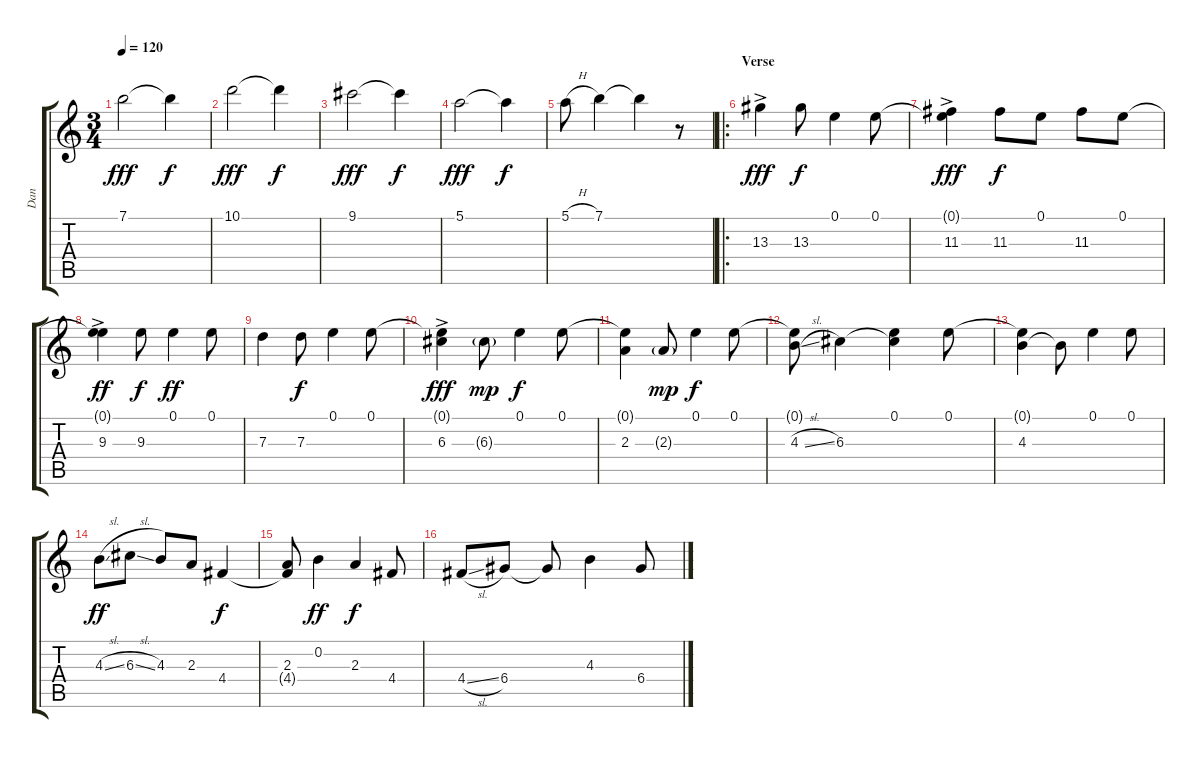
\track ("Dan" "Dan") {instrument acousticguitarsteel}
\staff {score tabs}
\tuning (E4 B3 G3 D3 A2 E2) {hide}
\ts (3 4)
\tempo 120
\clef g2
\ks c
7.1.2{dy fff} 7.1{t}.4{dy f} |
10.1.2{dy fff} 10.1{t}.4{dy f} |
9.1.2{dy fff} 9.1{t}.4{dy f} |
5.1.2{dy fff} 5.1{t}.4{dy f} |
5.1{h}.8 7.1.4 7.1{t}.4 r.8 |
\ro
\section ("" "Verse")
13.3{ac}.4{dy fff} 13.3.8{dy f} 0.1.4 0.1.8 |
(0.1{t} 11.3{ac}).4{dy fff} 11.3.8{dy f} 0.1.8 11.3.8 0.1.8 |
(0.1{t} 9.3{ac}).4{dy ff} 9.3.8{dy f} 0.1.4{dy ff} 0.1.8 |
7.3.4 7.3.8{dy f} 0.1.4 0.1.8 |
(0.1{t} 6.3{ac}).4{dy fff} 6.3{g}.8{dy mp} 0.1.4{dy f} 0.1.8 |
(0.1{t} 2.3).4 2.3{g}.8{dy mp} 0.1.4{dy f} 0.1.8 |
(0.1{t} 4.3{sl}).8 6.3.4 (0.1 6.3{t}).4 0.1.8 |
(0.1{t} 4.3).4 4.3{t}.8 0.1.4 0.1.8 |
4.3{sl}.8{dy ff} 6.3{sl}.8 4.3.8 2.3.8 4.4.4{dy f} |
(2.3 4.4{t}).8 0.2.4{dy ff} 2.3.4{dy f} 4.4.8 |
4.4{sl}.8 6.4.8 6.4{t}.8 4.3.4 6.4.8
